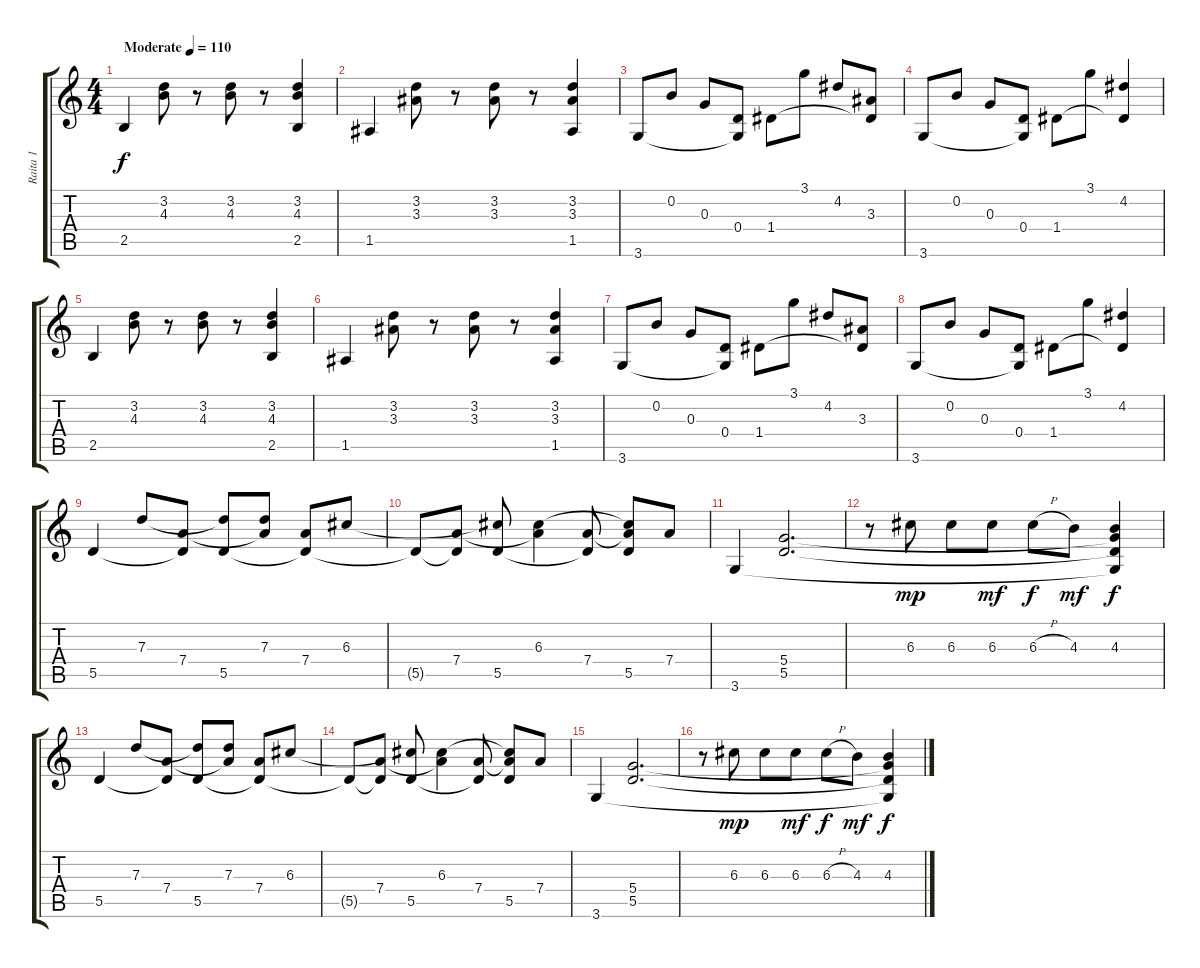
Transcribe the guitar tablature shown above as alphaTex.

\track ("Raita 1" "Raita 1") {instrument overdrivenguitar}
\staff {score tabs}
\tuning (E4 B3 G3 D3 A2 E2) {hide}
\ts (4 4)
\tempo (110 "Moderate")
\clef g2
\ks c
2.5.4{dy f instrument overdrivenguitar} (3.2 4.3).8 r.8 (3.2 4.3).8 r.8 (3.2 4.3 2.5).4 |
1.5.4 (3.2 3.3).8 r.8 (3.2 3.3).8 r.8 (3.2 3.3 1.5).4 |
3.6.8 0.2.8 0.3.8 (0.4 3.6{t}).8 1.4.8 3.1.8 4.2.8 (3.3 1.4{t}).8 |
3.6.8 0.2.8 0.3.8 (0.4 3.6{t}).8 1.4.8 3.1.8 (4.2 1.4{t}).4 |
2.5.4 (3.2 4.3).8 r.8 (3.2 4.3).8 r.8 (3.2 4.3 2.5).4 |
1.5.4 (3.2 3.3).8 r.8 (3.2 3.3).8 r.8 (3.2 3.3 1.5).4 |
3.6.8 0.2.8 0.3.8 (0.4 3.6{t}).8 1.4.8 3.1.8 4.2.8 (3.3 1.4{t}).8 |
3.6.8 0.2.8 0.3.8 (0.4 3.6{t}).8 1.4.8 3.1.8 (4.2 1.4{t}).4 |
5.5.4 7.3.8 (7.4 5.5{t}).8 (7.3{t} 5.5).8 (7.3 7.4{t}).8 (7.4 5.5{t}).8 6.3.8 |
5.5{t}.8 (7.4 5.5{t}).8 (6.3{t} 5.5).8 (6.3 7.4{t}).4 (7.4 5.5{t}).8 (6.3{t} 7.4{t} 5.5).8 7.4.8 |
3.6.4 (5.4 5.5).2{d} |
r.8 6.3.8{dy mp} 6.3.8 6.3.8{dy mf} 6.3{h}.8{dy f} 4.3.8{dy mf} (4.3 5.4{t} 5.5{t} 3.6{t}).4{dy f} |
5.5.4 7.3.8 (7.4 5.5{t}).8 (7.3{t} 5.5).8 (7.3 7.4{t}).8 (7.4 5.5{t}).8 6.3.8 |
5.5{t}.8 (7.4 5.5{t}).8 (6.3{t} 5.5).8 (6.3 7.4{t}).4 (7.4 5.5{t}).8 (6.3{t} 7.4{t} 5.5).8 7.4.8 |
3.6.4 (5.4 5.5).2{d} |
r.8 6.3.8{dy mp} 6.3.8 6.3.8{dy mf} 6.3{h}.8{dy f} 4.3.8{dy mf} (4.3 5.4{t} 5.5{t} 3.6{t}).4{dy f}
